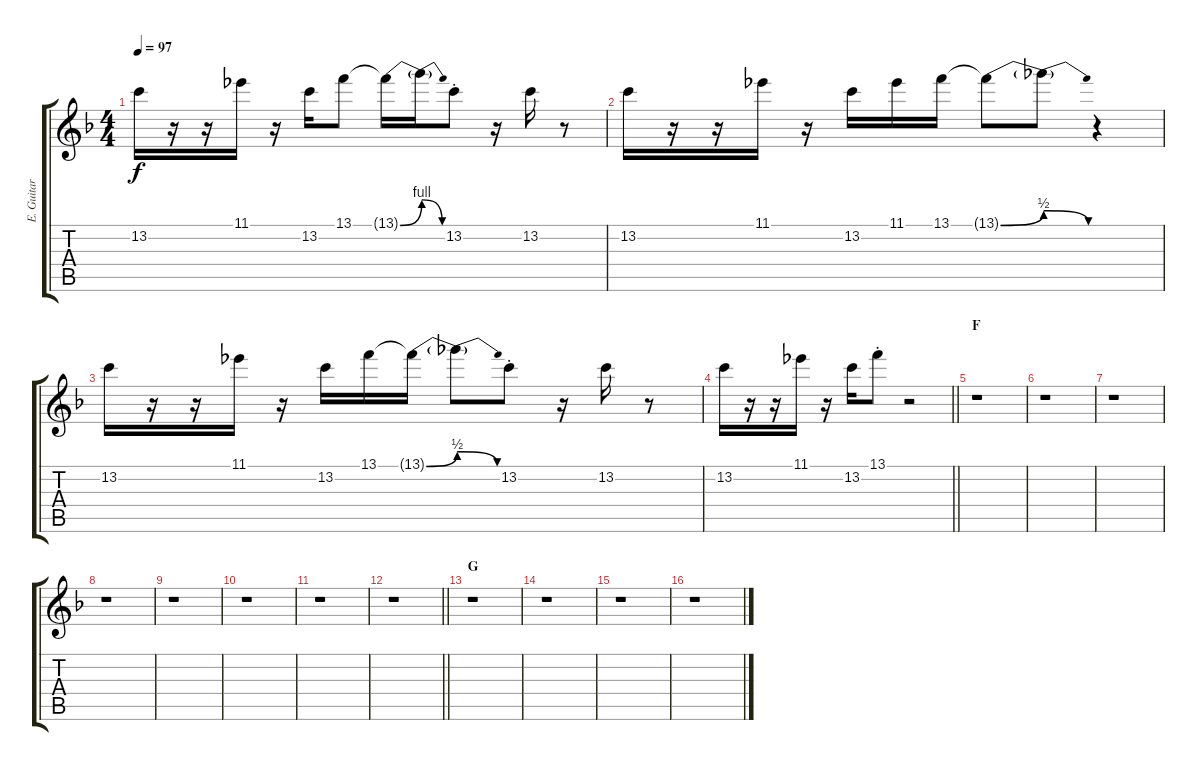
\track ("E. Guitar II" "E. Guitar ") {instrument electricguitarjazz}
\staff {score tabs}
\tuning (E4 B3 G3 D3 A2 E2) {hide}
\ts (4 4)
\tempo 97
\clef g2
\ks f
13.2.16{dy f} r.16 r.16 11.1.16 r.16 13.2.16 13.1.8 13.1{be (bend 0 0 60 4) t}.16 13.1{be (release 0 4 60 0) t}.16 13.2{st}.8 r.16 13.2.16 r.8 |
13.2.16 r.16 r.16 11.1.16 r.16 13.2.16 11.1.16 13.1.16 13.1{be (bend 0 0 60 2) t}.8 13.1{be (release 0 2 60 0) t}.8 r.4 |
13.2.16 r.16 r.16 11.1.16 r.16 13.2.16 13.1.16 13.1{be (bend 0 0 60 2) t}.16 13.1{be (release 0 2 60 0) t}.8 13.2{st}.8 r.16 13.2.16 r.8 |
\barLineRight lightlight
13.2.16 r.16 r.16 11.1.16 r.16 13.2.16 13.1{st}.8 r.2 |
\section ("" "F")
r.1 |
r.1 |
r.1 |
r.1 |
r.1 |
r.1 |
r.1 |
\barLineRight lightlight
r.1 |
\section ("" "G")
r.1 |
r.1 |
r.1 |
r.1
